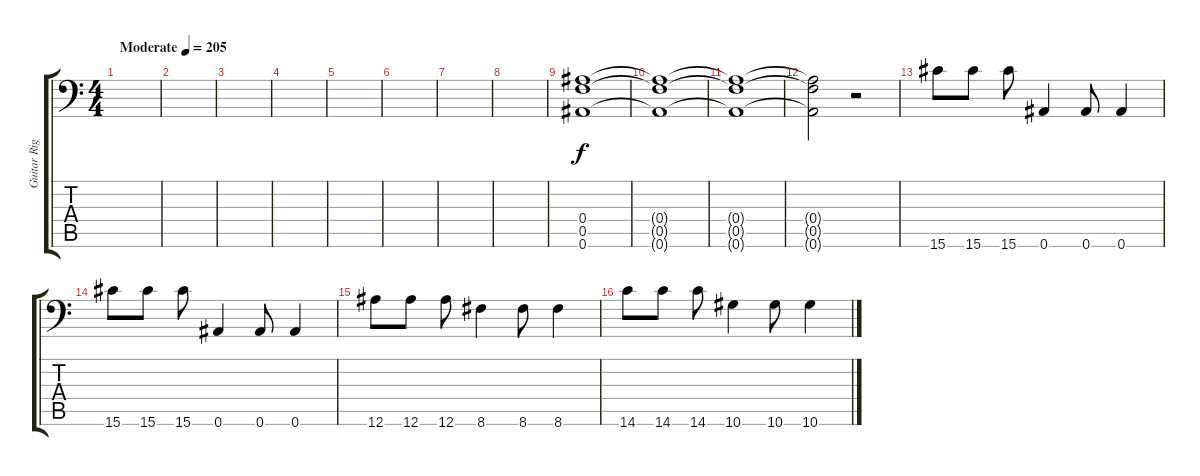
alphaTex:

\track ("Guitar Right" "Guitar Rig") {instrument distortionguitar}
\staff {score tabs}
\tuning (C4 G3 Eb3 Bb2 F2 Bb1) {hide}
\ts (4 4)
\tempo (205 "Moderate")
\clef f4
\ks c
|
|
|
|
|
|
|
|
(0.4 0.5 0.6).1 |
(0.4{t} 0.5{t} 0.6{t}).1 |
(0.4{t} 0.5{t} 0.6{t}).1 |
(0.4{t} 0.5{t} 0.6{t}).2 r.2 |
15.6.8 15.6.8 15.6.8 0.6.4 0.6.8 0.6.4 |
15.6.8 15.6.8 15.6.8 0.6.4 0.6.8 0.6.4 |
12.6.8 12.6.8 12.6.8 8.6.4 8.6.8 8.6.4 |
14.6.8 14.6.8 14.6.8 10.6.4 10.6.8 10.6.4
